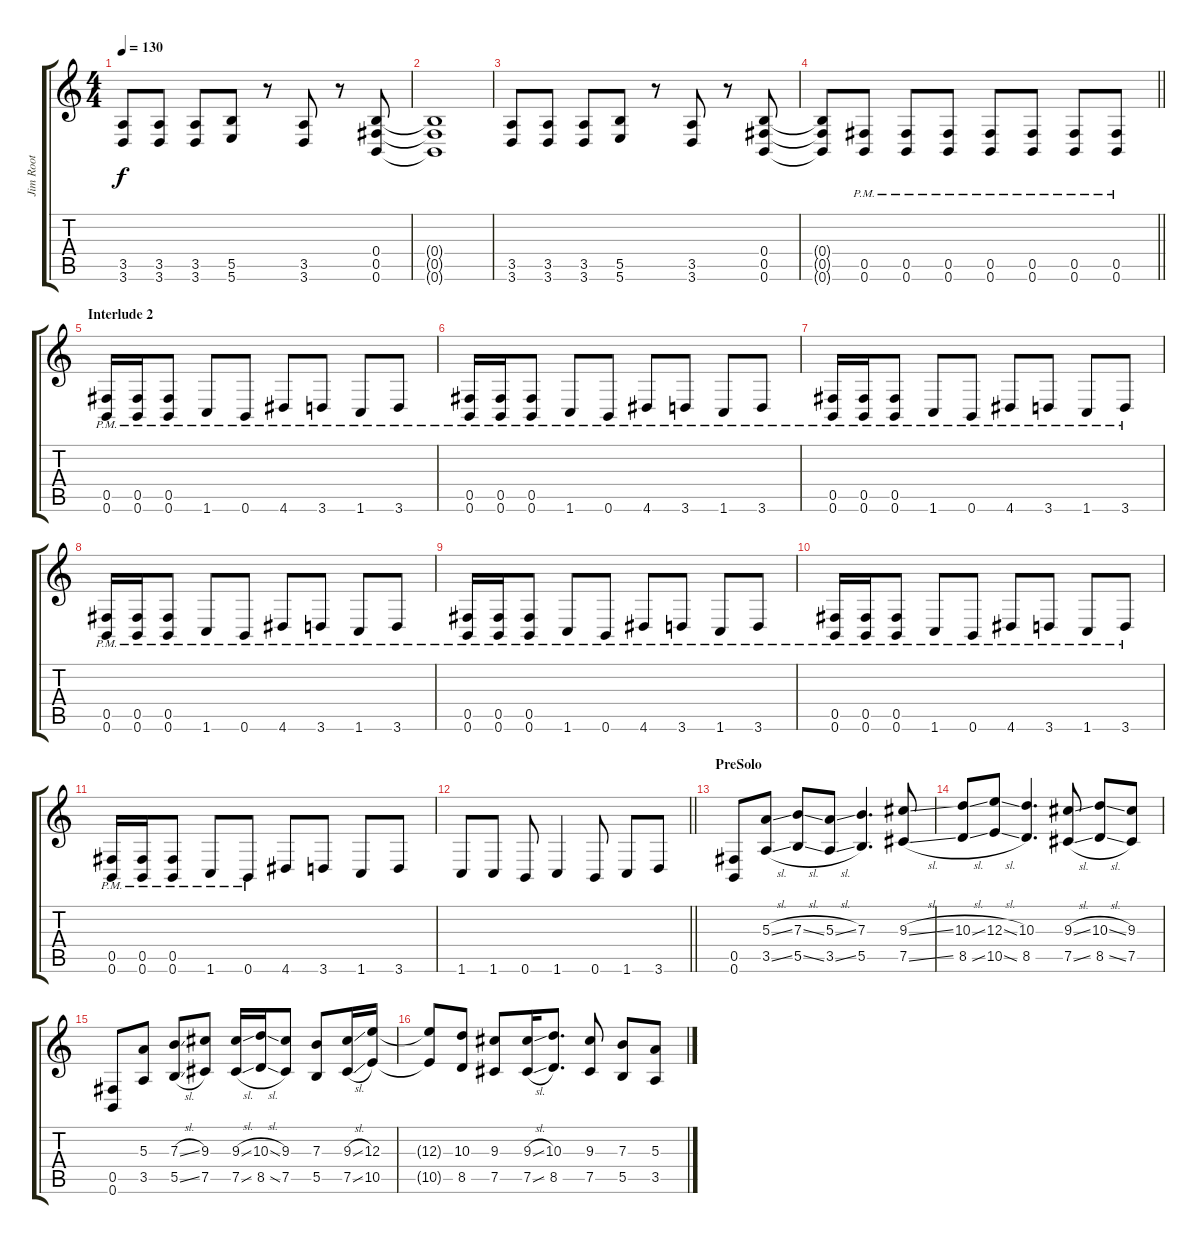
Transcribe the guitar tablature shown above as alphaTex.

\track ("Jim Root" "Jim Root") {instrument distortionguitar}
\staff {score tabs}
\tuning (Db4 Ab3 E3 B2 Gb2 B1) {hide}
\ts (4 4)
\tempo 130
\clef g2
\ks c
(3.5 3.6).8{dy f} (3.5 3.6).8 (3.5 3.6).8 (5.5 5.6).8 r.8 (3.5 3.6).8 r.8 (0.4 0.5 0.6).8 |
(0.4{t} 0.5{t} 0.6{t}).1 |
(3.5 3.6).8 (3.5 3.6).8 (3.5 3.6).8 (5.5 5.6).8 r.8 (3.5 3.6).8 r.8 (0.4 0.5 0.6).8 |
\barLineRight lightlight
(0.4{t} 0.5{t} 0.6{t}).8 (0.5{pm} 0.6{pm}).8 (0.5{pm} 0.6{pm}).8 (0.5{pm} 0.6{pm}).8 (0.5{pm} 0.6{pm}).8 (0.5{pm} 0.6{pm}).8 (0.5{pm} 0.6{pm}).8 (0.5{pm} 0.6{pm}).8 |
\section ("" "Interlude 2")
(0.5{pm} 0.6{pm}).16 (0.5{pm} 0.6{pm}).16 (0.5{pm} 0.6{pm}).8 1.6{pm}.8 0.6{pm}.8 4.6{pm}.8 3.6{pm}.8 1.6{pm}.8 3.6{pm}.8 |
(0.5{pm} 0.6{pm}).16 (0.5{pm} 0.6{pm}).16 (0.5{pm} 0.6{pm}).8 1.6{pm}.8 0.6{pm}.8 4.6{pm}.8 3.6{pm}.8 1.6{pm}.8 3.6{pm}.8 |
(0.5{pm} 0.6{pm}).16 (0.5{pm} 0.6{pm}).16 (0.5{pm} 0.6{pm}).8 1.6{pm}.8 0.6{pm}.8 4.6{pm}.8 3.6{pm}.8 1.6{pm}.8 3.6{pm}.8 |
(0.5{pm} 0.6{pm}).16 (0.5{pm} 0.6{pm}).16 (0.5{pm} 0.6{pm}).8 1.6{pm}.8 0.6{pm}.8 4.6{pm}.8 3.6{pm}.8 1.6{pm}.8 3.6{pm}.8 |
(0.5{pm} 0.6{pm}).16 (0.5{pm} 0.6{pm}).16 (0.5{pm} 0.6{pm}).8 1.6{pm}.8 0.6{pm}.8 4.6{pm}.8 3.6{pm}.8 1.6{pm}.8 3.6{pm}.8 |
(0.5{pm} 0.6{pm}).16 (0.5{pm} 0.6{pm}).16 (0.5{pm} 0.6{pm}).8 1.6{pm}.8 0.6{pm}.8 4.6{pm}.8 3.6{pm}.8 1.6{pm}.8 3.6{pm}.8 |
(0.5{pm} 0.6{pm}).16 (0.5{pm} 0.6{pm}).16 (0.5{pm} 0.6{pm}).8 1.6{pm}.8 0.6{pm}.8 4.6.8 3.6.8 1.6.8 3.6.8 |
\barLineRight lightlight
1.6.8 1.6.8 0.6.8 1.6.4 0.6.8 1.6.8 3.6.8 |
\section ("" "PreSolo")
(0.5 0.6).8 (5.3{sl} 3.5{sl}).8 (7.3{sl} 5.5{sl}).8 (5.3{sl} 3.5{sl}).8 (7.3 5.5).4{d} (9.3{sl} 7.5{sl}).8 |
(10.3{sl} 8.5{sl}).8 (12.3{sl} 10.5{sl}).8 (10.3 8.5).4{d} (9.3{sl} 7.5{sl}).8 (10.3{sl} 8.5{sl}).8 (9.3 7.5).8 |
(0.5 0.6).8 (5.3 3.5).8 (7.3{sl} 5.5{sl}).8 (9.3 7.5).8 (9.3{sl} 7.5{sl}).16 (10.3{sl} 8.5{sl}).16 (9.3 7.5).8 (7.3 5.5).8 (9.3{sl} 7.5{sl}).16 (12.3 10.5).16 |
(12.3{t} 10.5{t}).8 (10.3 8.5).8 (9.3 7.5).8 (9.3{sl} 7.5{sl}).16 (10.3 8.5).8{d} (9.3 7.5).8 (7.3 5.5).8 (5.3 3.5).8
